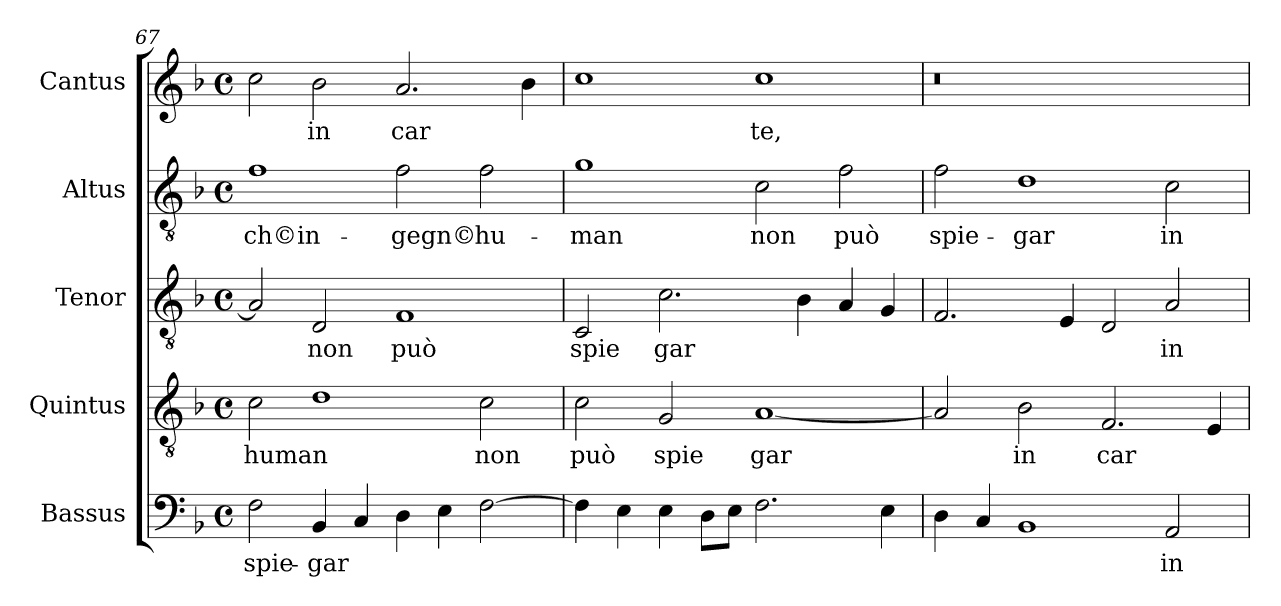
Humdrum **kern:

**kern	**text	**kern	**text	**kern	**text	**kern	**text	**kern	**text
*part5	*part5	*part4	*part4	*part3	*part3	*part2	*part2	*part1	*part1
*staff5	*staff5	*staff4	*staff4	*staff3	*staff3	*staff2	*staff2	*staff1	*staff1
*I"Bassus	*	*I"Quintus	*	*I"Tenor	*	*I"Altus	*	*I"Cantus	*
*clefF4	*	*clefGv2	*	*clefGv2	*	*clefGv2	*	*clefG2	*
*k[b-]	*	*k[b-]	*	*k[b-]	*	*k[b-]	*	*k[b-]	*
*F:	*	*F:	*	*F:	*	*F:	*	*F:	*
*M4/4	*	*M4/4	*	*M4/4	*	*M4/4	*	*M4/4	*
*met(c)	*	*met(c)	*	*met(c)	*	*met(c)	*	*met(c)	*
=67	=67	=67	=67	=67	=67	=67	=67	=67	=67
!	!LO:LY:b:cj	!	!LO:LY:b	!	!	!	!LO:LY:b:cj	!	!
2F\	spie-	2c\	human	2A/]	.	1f	ch©in-	2cc\	.
!	!LO:LY:b	!	!	!	!LO:LY:b:cj	!	!	!	!LO:LY:b:cj
4BB-/	-gar	1d	.	2D/	non	.	.	2b-\	in
4C/	.	.	.	.	.	.	.	.	.
!	!	!	!	!	!LO:LY:b:cj	!	!LO:LY:b:cj	!	!LO:LY:b
4D\	.	.	.	1F	può	2f\	-gegn©	2.a/	car
4E\	.	.	.	.	.	.	.	.	.
!	!	!	!LO:LY:b:cj	!	!	!	!LO:LY:b:cj	!	!
[>2F\	.	2c\	non	.	.	2f\	hu-	.	.
.	.	.	.	.	.	.	.	4b-\	.
=68	=68	=68	=68	=68	=68	=68	=68	=68	=68
!	!	!	!LO:LY:b:cj	!	!LO:LY:b:cj	!	!LO:LY:b:cj	!	!
4F\]	.	2c\	può	2C/	spie	1g	-man	1cc	.
4E\	.	.	.	.	.	.	.	.	.
!	!	!	!LO:LY:b:cj	!	!LO:LY:b	!	!	!	!
4E\	.	2G/	spie	2.c\	gar	.	.	.	.
8D\L	.	.	.	.	.	.	.	.	.
8E\J	.	.	.	.	.	.	.	.	.
!	!	!	!LO:LY:b:cj	!	!	!	!LO:LY:b:cj	!	!LO:LY:b:cj
2.F\	.	[<1A	gar	.	.	2c\	non	1cc	te,
.	.	.	.	4B-\	.	.	.	.	.
!	!	!	!	!	!	!	!LO:LY:b:cj	!	!
.	.	.	.	4A/	.	2f\	può	.	.
4E\	.	.	.	4G/	.	.	.	.	.
=69	=69	=69	=69	=69	=69	=69	=69	=69	=69
!	!	!	!	!	!	!	!LO:LY:b:cj	!	!
4D\	.	2A/]	.	2.F/	.	2f\	spie-	0r	.
4C/	.	.	.	.	.	.	.	.	.
!	!	!	!LO:LY:b:cj	!	!	!	!LO:LY:b:cj	!	!
1BB-	.	2B-\	in	.	.	1d	-gar	.	.
.	.	.	.	4E/	.	.	.	.	.
!	!	!	!LO:LY:b	!	!	!	!	!	!
.	.	2.F/	car	2D/	.	.	.	.	.
!	!LO:LY:b:cj	!	!	!	!LO:LY:b:cj	!	!LO:LY:b:cj	!	!
2AA/	in	.	.	2A/	in	2c\	in	.	.
.	.	4E/	.	.	.	.	.	.	.
=	=	=	=	=	=	=	=	=	=
*-	*-	*-	*-	*-	*-	*-	*-	*-	*-
